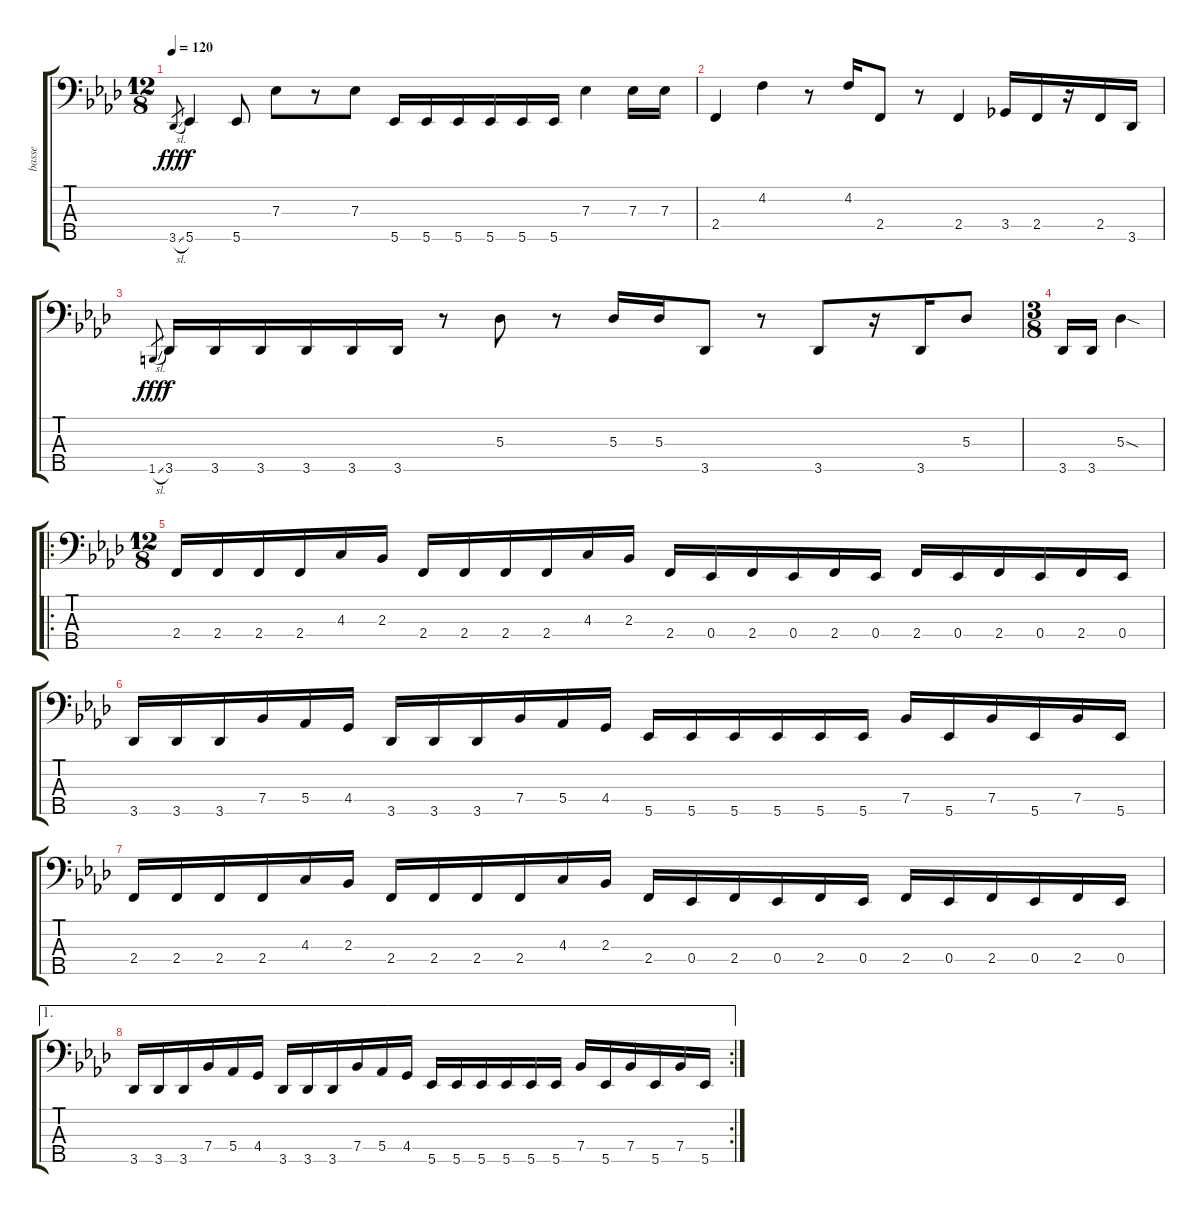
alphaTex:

\track ("basse" "basse") {instrument electricbassfinger}
\staff {score tabs}
\tuning (Gb2 Db2 Ab1 Eb1 Bb0) {hide}
\ts (12 8)
\tempo 120
\clef f4
\ks fminor
3.5{sl}.8{gr dy fff} 5.5.4{dy f} 5.5.8 7.3.8 r.8 7.3.8 5.5.16 5.5.16 5.5.16 5.5.16 5.5.16 5.5.16 7.3.4 7.3.16 7.3.16 |
2.4.4 4.2.4 r.8 4.2.16 2.4.8 r.8 2.4.4 3.4.16 2.4.16 r.16 2.4.16 3.5.16 |
1.5{sl}.8{gr dy fff} 3.5.16{dy f} 3.5.16 3.5.16 3.5.16 3.5.16 3.5.16 r.8 5.3.8 r.8 5.3.16 5.3.16 3.5.8 r.8 3.5.8 r.16 3.5.16 5.3.8 |
\ts (3 8)
3.5.16 3.5.16 5.3{sod}.4 |
\ro
\ts (12 8)
2.4.16 2.4.16 2.4.16 2.4.16 4.3.16 2.3.16 2.4.16 2.4.16 2.4.16 2.4.16 4.3.16 2.3.16 2.4.16 0.4.16 2.4.16 0.4.16 2.4.16 0.4.16 2.4.16 0.4.16 2.4.16 0.4.16 2.4.16 0.4.16 |
3.5.16 3.5.16 3.5.16 7.4.16 5.4.16 4.4.16 3.5.16 3.5.16 3.5.16 7.4.16 5.4.16 4.4.16 5.5.16 5.5.16 5.5.16 5.5.16 5.5.16 5.5.16 7.4.16 5.5.16 7.4.16 5.5.16 7.4.16 5.5.16 |
2.4.16 2.4.16 2.4.16 2.4.16 4.3.16 2.3.16 2.4.16 2.4.16 2.4.16 2.4.16 4.3.16 2.3.16 2.4.16 0.4.16 2.4.16 0.4.16 2.4.16 0.4.16 2.4.16 0.4.16 2.4.16 0.4.16 2.4.16 0.4.16 |
\ae 1
\rc 2
3.5.16 3.5.16 3.5.16 7.4.16 5.4.16 4.4.16 3.5.16 3.5.16 3.5.16 7.4.16 5.4.16 4.4.16 5.5.16 5.5.16 5.5.16 5.5.16 5.5.16 5.5.16 7.4.16 5.5.16 7.4.16 5.5.16 7.4.16 5.5.16
